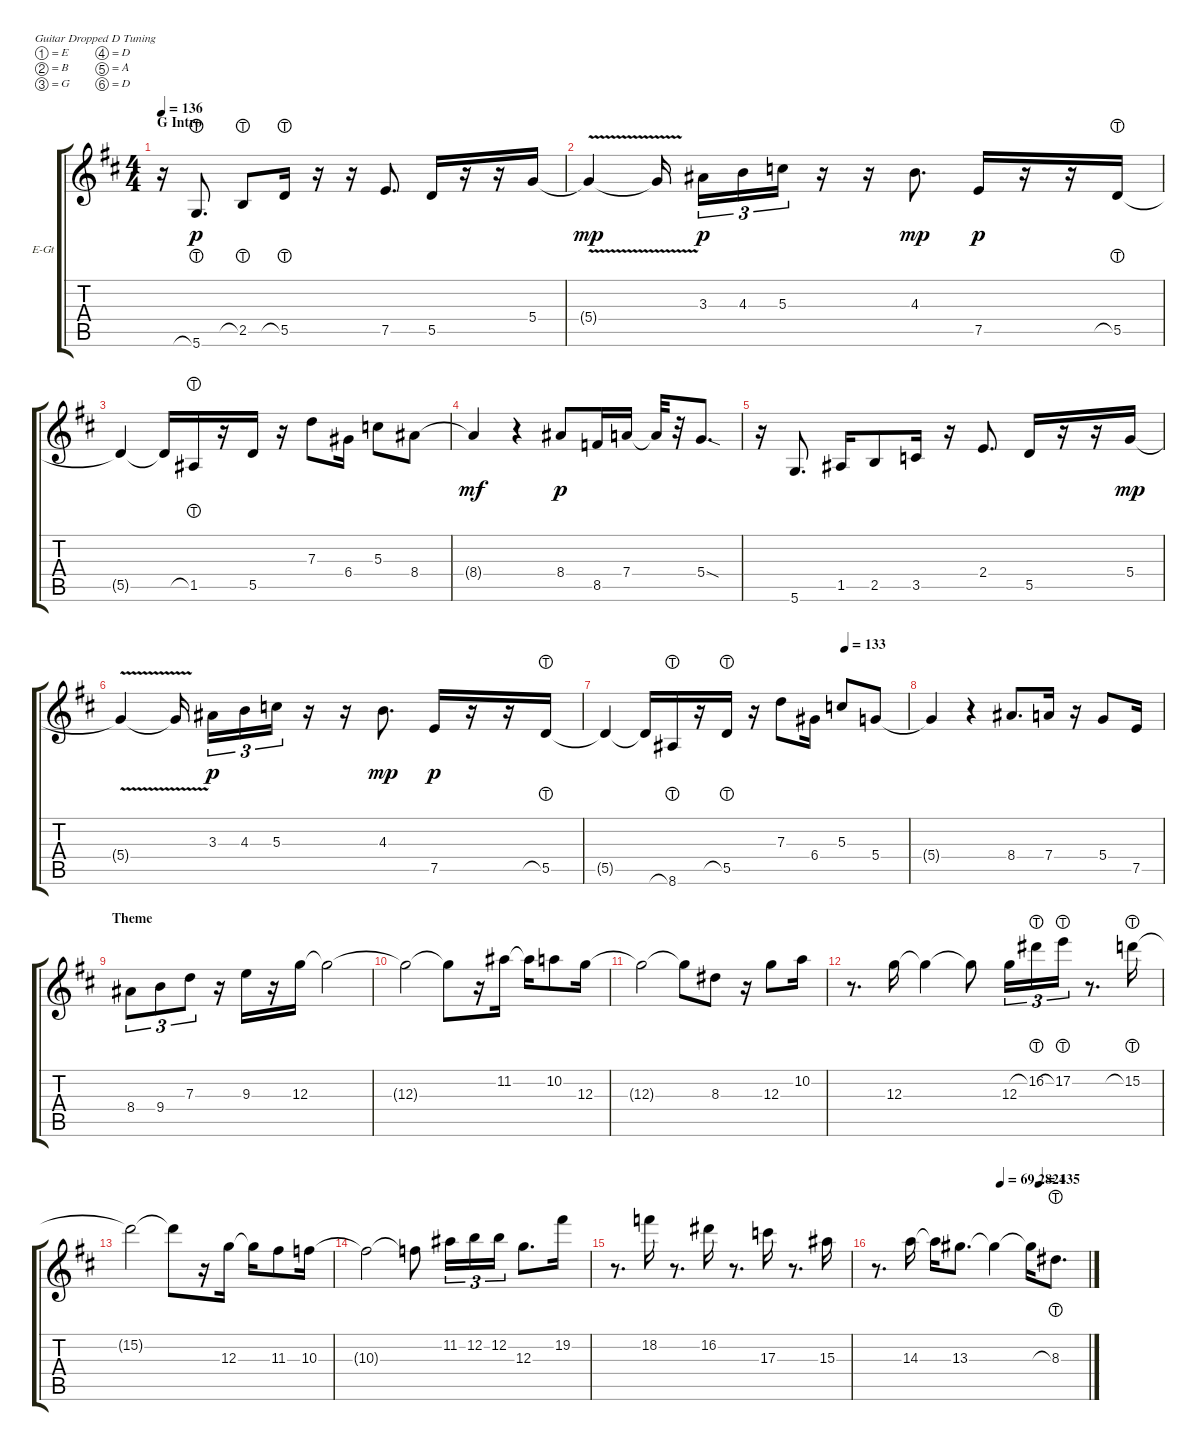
\bracketExtendMode groupsimilarinstruments
\firstSystemTrackNameOrientation horizontal
\otherSystemsTrackNameOrientation horizontal
\track ("Guitar " "E-Gt") {instrument distortionguitar}
\staff {score tabs}
\tuning (E4 B3 G3 D3 A2 D2)
\ts (4 4)
\section ("" "G Intro")
\tempo 136
\clef g2
\ks d
r.16{dy p} 5.6{lht}.8{d} 2.5{lht}.8 5.5{lht}.16 r.16 r.16 7.5.8{d} 5.5.16 r.16 r.16 5.4.16 |
5.4{v t}.4{dy mp} 5.4{t}.16 3.3.16{tu (3 2) dy p} 4.3.16{tu (3 2)} 5.3.16{tu (3 2)} r.16 r.16 4.3.8{d dy mp} 7.5.16{dy p} r.16 r.16 5.5{lht}.16 |
\scale
0.47998 5.5{t}.4 5.5{t}.16 1.5{lht}.16 r.16 5.5.16 r.16 7.3.8 6.4.16 5.3.8 8.4.8 |
\scale
0.5176 8.4{t}.4{dy mf} r.4 8.4.8{dy p} 8.5.16 7.4.16 7.4{t}.32 r.32 5.4{sod}.8{d} |
r.16 5.6.8{d} 1.5.16 2.5.8 3.5.16 r.16 2.4.8{d} 5.5.16 r.16 r.16 5.4.16{dy mp} |
5.4{v t}.4 5.4{t}.16 3.3.16{tu (3 2) dy p} 4.3.16{tu (3 2)} 5.3.16{tu (3 2)} r.16 r.16 4.3.8{d dy mp} 7.5.16{dy p} r.16 r.16 5.5{lht}.16 |
\tempo (133 0.79375)
5.5{t}.4 5.5{t}.16 8.6{lht}.16 r.16 5.5{lht}.16 r.16 7.3.8 6.4.16 5.3.8 5.4.8 |
5.4{t}.4 r.4 8.4.8{d} 7.4.16 r.16 5.4.8 7.5.16 |
\section ("" "Theme")
8.4.8{tu (3 2)} 9.4.8{tu (3 2)} 7.3.8{tu (3 2)} r.16 9.3.16 r.16 12.3.16 12.3{t}.2 |
12.3{t}.2 12.3{t}.8 r.16 11.2.16 11.2{t}.16 10.2.8 12.3.16 |
12.3{t}.2 12.3{t}.8 8.3.8 r.16 12.3.8 10.2.16 |
r.8{d} 12.3.16 12.3{t}.4 12.3{t}.8 12.3.16{tu (3 2)} 16.2{lht}.16{tu (3 2)} 17.2{lht}.16{tu (3 2)} r.8{d} 15.2{lht}.16 |
15.2{t}.2 15.2{t}.8 r.16 12.3.16 12.3{t}.16 11.3.8 10.3.16 |
10.3{t}.2 10.3{t}.8 11.2.16{tu (3 2)} 12.2.16{tu (3 2)} 12.2.16{tu (3 2)} 12.3.8{d} 19.2.16 |
r.8{d} 18.2.16 r.8{d} 16.2.16 r.8{d} 17.3.16 r.8{d} 15.3.16 |
\tempo (69.2824 0.5875)
\tempo (135 0.76875)
r.8{d} 14.3.16 14.3{t}.16 13.3.8{d} 13.3{t}.4 13.3{t}.16 8.3{lht}.8{d}
